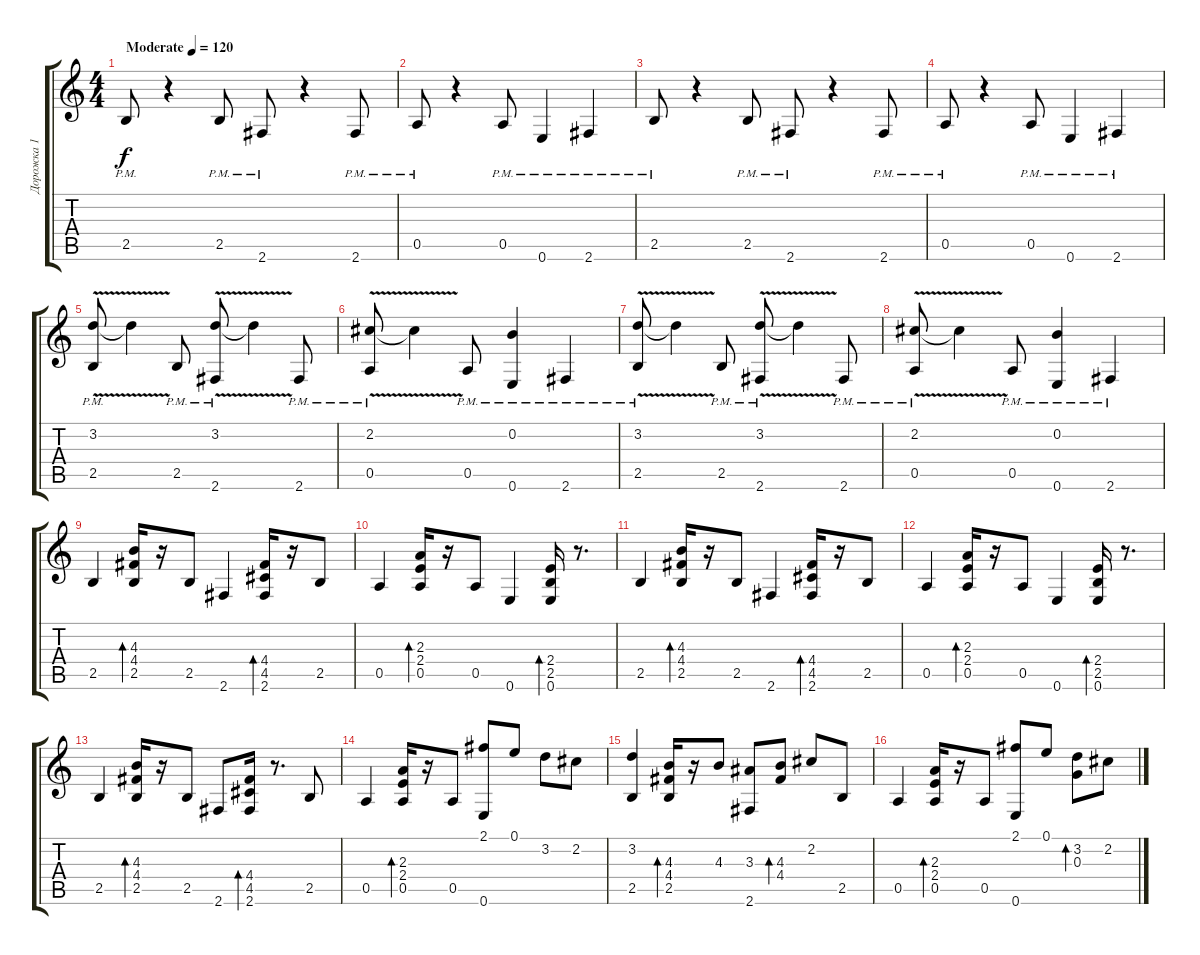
\track ("Дорожка 1" "Дорожка 1") {instrument acousticguitarsteel}
\staff {score tabs}
\tuning (E4 B3 G3 D3 A2 E2) {hide}
\ts (4 4)
\tempo (120 "Moderate")
\clef g2
\ks c
2.5{pm}.8{dy f instrument acousticguitarsteel} r.4 2.5{pm}.8 2.6{pm}.8 r.4 2.6{pm}.8 |
0.5{pm}.8 r.4 0.5{pm}.8 0.6{pm}.4 2.6{pm}.4 |
2.5{pm}.8 r.4 2.5{pm}.8 2.6{pm}.8 r.4 2.6{pm}.8 |
0.5{pm}.8 r.4 0.5{pm}.8 0.6{pm}.4 2.6{pm}.4 |
(3.2{v} 2.5{pm}).8 3.2{t}.4 2.5{pm}.8 (3.2{v} 2.6{pm}).8 3.2{t}.4 2.6{pm}.8 |
(2.2{v} 0.5{pm}).8 2.2{t}.4 0.5{pm}.8 (0.2 0.6{pm}).4 2.6{pm}.4 |
(3.2{v} 2.5{pm}).8 3.2{t}.4 2.5{pm}.8 (3.2{v} 2.6{pm}).8 3.2{t}.4 2.6{pm}.8 |
(2.2{v} 0.5{pm}).8 2.2{t}.4 0.5{pm}.8 (0.2 0.6{pm}).4 2.6{pm}.4 |
2.5.4 (4.3 4.4 2.5).16{bd 30} r.16 2.5.8 2.6.4 (4.4 4.5 2.6).16{bd 30} r.16 2.5.8 |
0.5.4 (2.3 2.4 0.5).16{bd 30} r.16 0.5.8 0.6.4 (2.4 2.5 0.6).16{bd 30} r.8{d} |
2.5.4 (4.3 4.4 2.5).16{bd 30} r.16 2.5.8 2.6.4 (4.4 4.5 2.6).16{bd 30} r.16 2.5.8 |
0.5.4 (2.3 2.4 0.5).16{bd 30} r.16 0.5.8 0.6.4 (2.4 2.5 0.6).16{bd 30} r.8{d} |
2.5.4 (4.3 4.4 2.5).16{bd 30} r.16 2.5.8 2.6.8 (4.4 4.5 2.6).16{bd 30} r.8{d} 2.5.8 |
0.5.4 (2.3 2.4 0.5).16{bd 30} r.16 0.5.8 (2.1 0.6).8 0.1.8 3.2.8 2.2.8 |
(3.2 2.5).4 (4.3 4.4 2.5).16{bd 30} r.16 4.3.8 (3.3 2.6).8 (4.3 4.4).8{bd 30} 2.2.8 2.5.8 |
0.5.4 (2.3 2.4 0.5).16{bd 30} r.16 0.5.8 (2.1 0.6).8 0.1.8 (3.2 0.3).8{bd 30} 2.2.8
